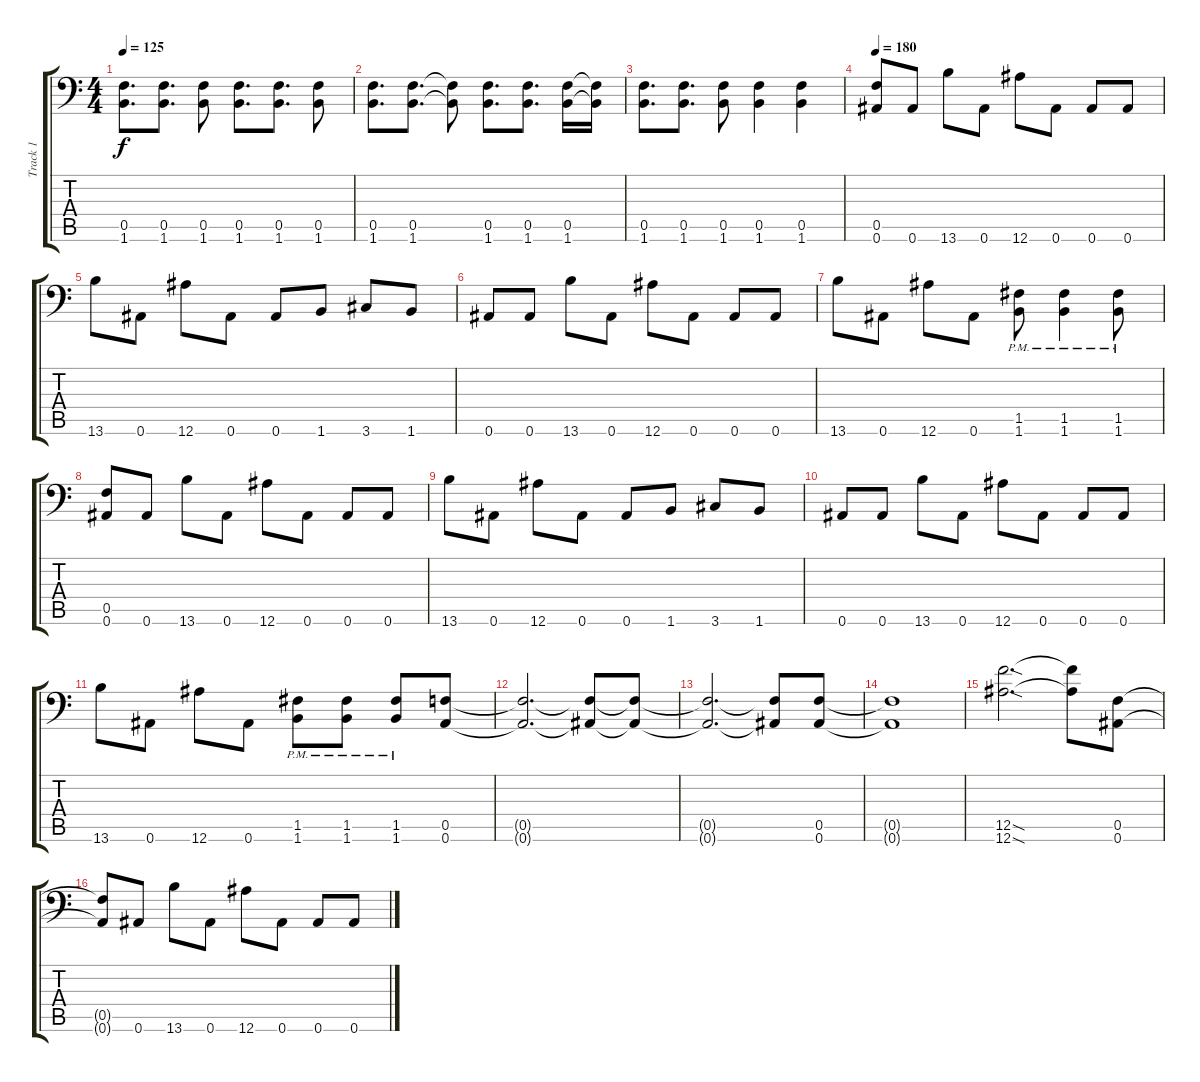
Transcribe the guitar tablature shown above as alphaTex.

\track ("Track 1" "Track 1") {instrument overdrivenguitar}
\staff {score tabs}
\tuning (C4 G3 Eb3 Bb2 F2 Bb1) {hide}
\ts (4 4)
\tempo 125
\clef f4
\ks c
(0.5 1.6).8{d dy f} (0.5 1.6).8{d} (0.5 1.6).8 (0.5 1.6).8{d} (0.5 1.6).8{d} (0.5 1.6).8 |
(0.5 1.6).8{d} (0.5 1.6).8{d} (0.5{t} 1.6{t}).8 (0.5 1.6).8{d} (0.5 1.6).8{d} (0.5 1.6).16 (0.5{t} 1.6{t}).16 |
(0.5 1.6).8{d} (0.5 1.6).8{d} (0.5 1.6).8 (0.5 1.6).4 (0.5 1.6).4 |
\tempo 180
(0.5 0.6).8 0.6.8 13.6.8 0.6.8 12.6.8 0.6.8 0.6.8 0.6.8 |
13.6.8 0.6.8 12.6.8 0.6.8 0.6.8 1.6.8 3.6.8 1.6.8 |
0.6.8 0.6.8 13.6.8 0.6.8 12.6.8 0.6.8 0.6.8 0.6.8 |
13.6.8 0.6.8 12.6.8 0.6.8 (1.5{pm} 1.6{pm}).8 (1.5{pm} 1.6{pm}).4 (1.5{pm} 1.6{pm}).8 |
(0.5 0.6).8 0.6.8 13.6.8 0.6.8 12.6.8 0.6.8 0.6.8 0.6.8 |
13.6.8 0.6.8 12.6.8 0.6.8 0.6.8 1.6.8 3.6.8 1.6.8 |
0.6.8 0.6.8 13.6.8 0.6.8 12.6.8 0.6.8 0.6.8 0.6.8 |
13.6.8 0.6.8 12.6.8 0.6.8 (1.5{pm} 1.6{pm}).8 (1.5{pm} 1.6{pm}).8 (1.5{pm} 1.6{pm}).8 (0.5 0.6).8 |
(0.5{t} 0.6{t}).2{d} (0.5{t} 0.6{t}).8 (0.5{t} 0.6{t}).8 |
(0.5{t} 0.6{t}).2{d} (0.5{t} 0.6{t}).8 (0.5 0.6).8 |
(0.5{t} 0.6{t}).1 |
(12.5{sod} 12.6{sod}).2{d} (12.5{t} 12.6{t}).8 (0.5 0.6).8 |
(0.5{t} 0.6{t}).8 0.6.8 13.6.8 0.6.8 12.6.8 0.6.8 0.6.8 0.6.8
